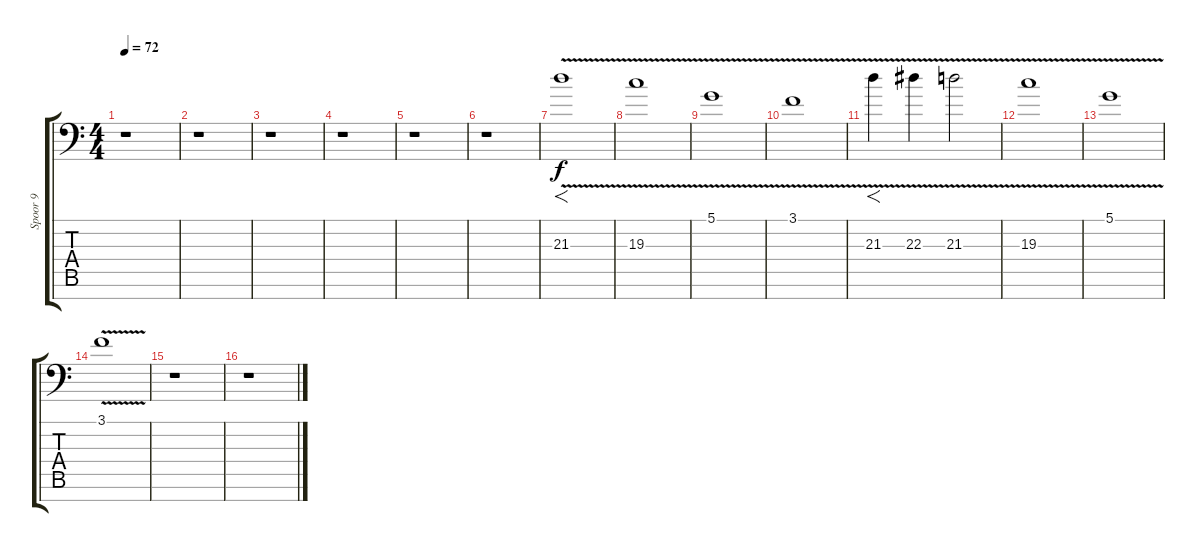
\track ("Spoor 9" "Spoor 9") {instrument pad2warm}
\staff {score tabs}
\tuning (D4 A3 F3 C3 G2 D2 A1) {hide}
\ts (4 4)
\tempo 72
\clef f4
\ks c
r.1{dy f} |
r.1 |
r.1 |
r.1 |
r.1 |
r.1 |
21.3{v}.1{f} |
19.3{v}.1 |
5.1{v}.1 |
3.1{v}.1 |
21.3{v}.4{f} 22.3{v}.4 21.3{v}.2 |
19.3{v}.1 |
5.1{v}.1 |
3.1{v}.1 |
r.1 |
r.1
